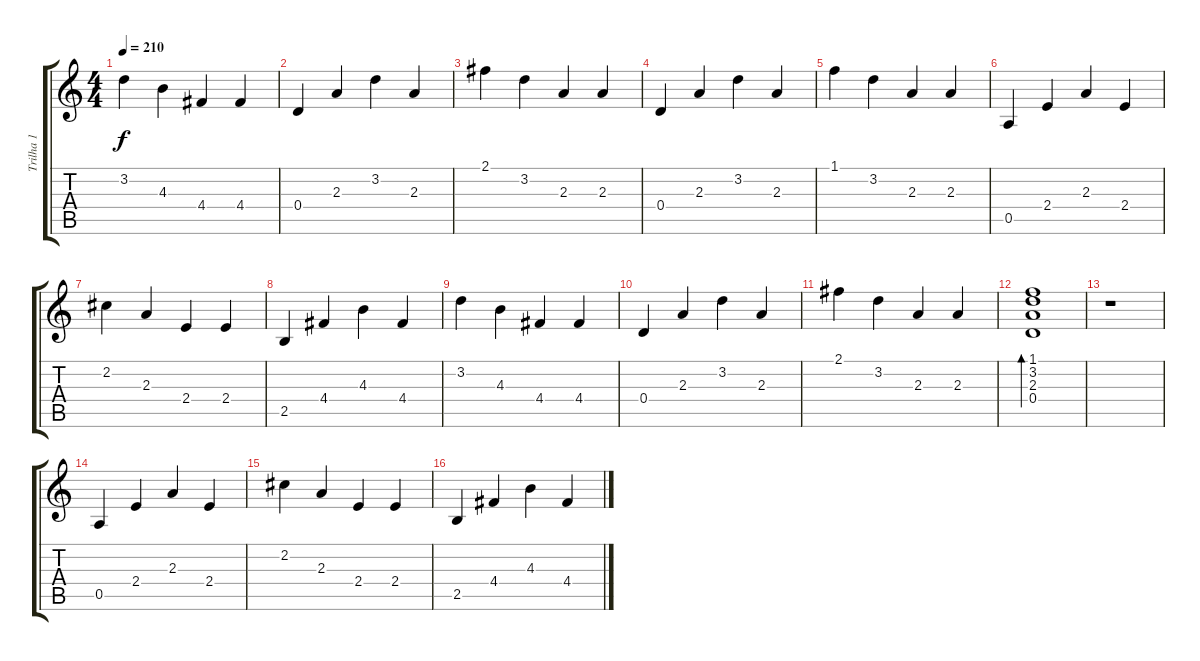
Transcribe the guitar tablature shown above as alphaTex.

\track ("Trilha 1" "Trilha 1") {instrument acousticguitarnylon}
\staff {score tabs}
\tuning (E4 B3 G3 D3 A2 E2) {hide}
\ts (4 4)
\tempo 210
\clef g2
\ks c
3.2.4{dy f} 4.3.4 4.4.4 4.4.4 |
0.4.4 2.3.4 3.2.4 2.3.4 |
2.1.4 3.2.4 2.3.4 2.3.4 |
0.4.4 2.3.4 3.2.4 2.3.4 |
1.1.4 3.2.4 2.3.4 2.3.4 |
0.5.4 2.4.4 2.3.4 2.4.4 |
2.2.4 2.3.4 2.4.4 2.4.4 |
2.5.4 4.4.4 4.3.4 4.4.4 |
3.2.4 4.3.4 4.4.4 4.4.4 |
0.4.4 2.3.4 3.2.4 2.3.4 |
2.1.4 3.2.4 2.3.4 2.3.4 |
(1.1 3.2 2.3 0.4).1{bd 480} |
r.1 |
0.5.4 2.4.4 2.3.4 2.4.4 |
2.2.4 2.3.4 2.4.4 2.4.4 |
2.5.4 4.4.4 4.3.4 4.4.4
